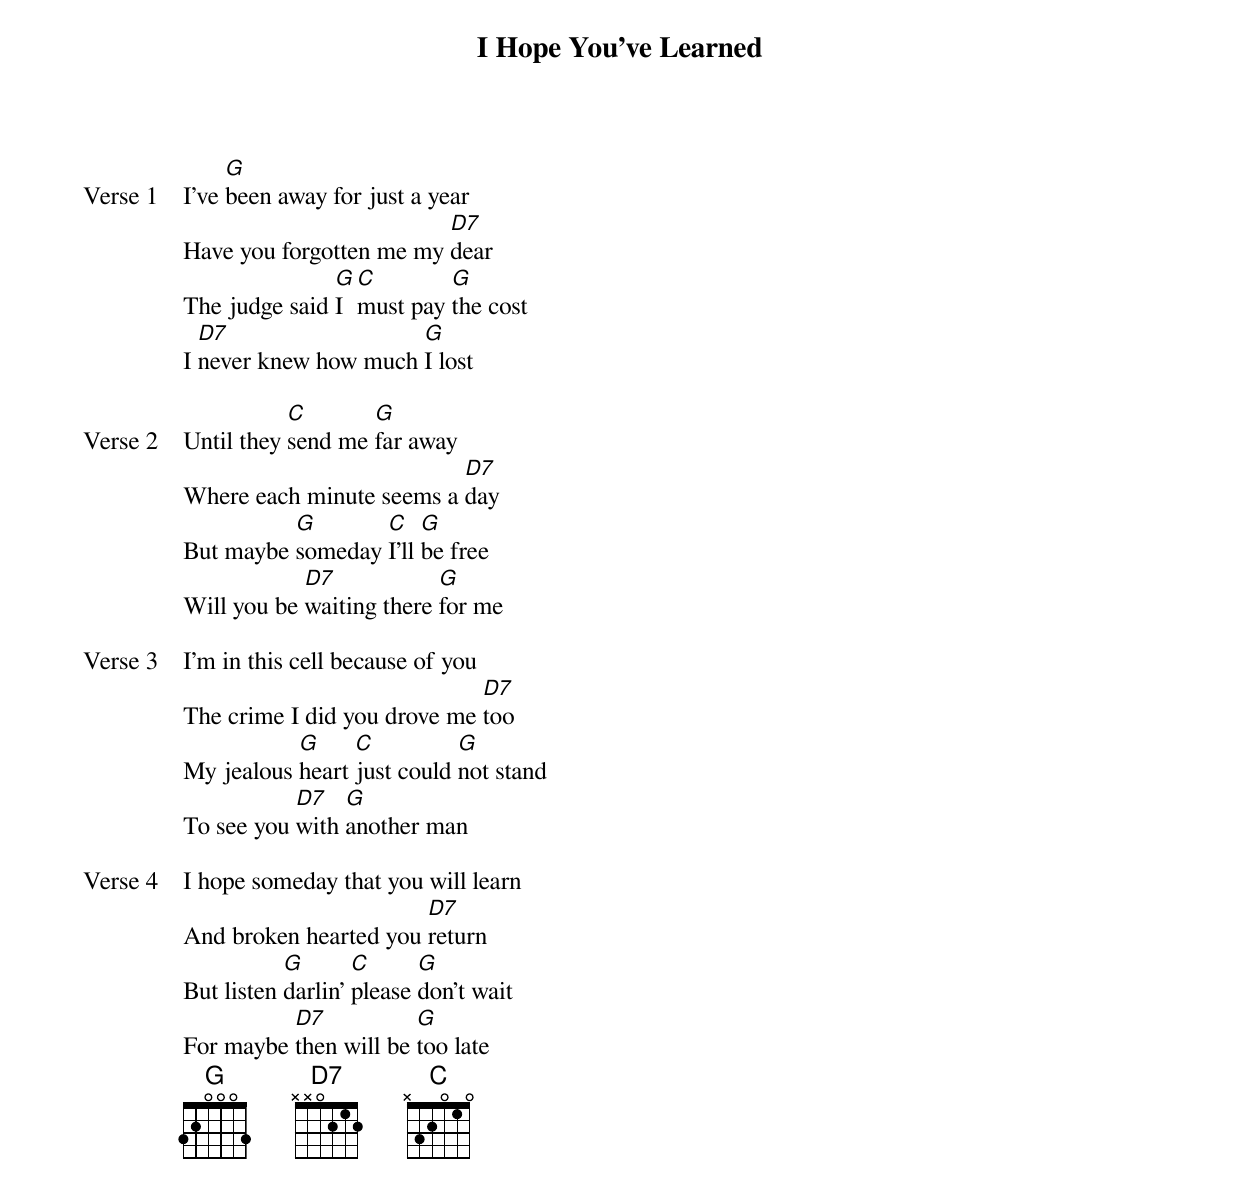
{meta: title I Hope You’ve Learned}
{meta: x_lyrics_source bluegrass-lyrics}
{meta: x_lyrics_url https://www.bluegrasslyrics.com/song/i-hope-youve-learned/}
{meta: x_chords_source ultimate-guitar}
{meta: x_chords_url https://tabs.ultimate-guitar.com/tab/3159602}

{start_of_verse: Verse 1}
I’ve [G]been away for just a year
Have you forgotten me my [D7]dear
The judge said [G]I [C]must pay [G]the cost
I [D7]never knew how much [G]I lost
{end_of_verse}

{start_of_verse: Verse 2}
Until they [C]send me [G]far away
Where each minute seems a [D7]day
But maybe [G]someday [C]I’ll [G]be free
Will you be [D7]waiting there [G]for me
{end_of_verse}

{start_of_verse: Verse 3}
I’m in this cell because of you
The crime I did you drove me [D7]too
My jealous [G]heart [C]just could [G]not stand
To see you [D7]with [G]another man
{end_of_verse}

{start_of_verse: Verse 4}
I hope someday that you will learn
And broken hearted you [D7]return
But listen [G]darlin’ [C]please [G]don’t wait
For maybe [D7]then will be [G]too late
{end_of_verse}
